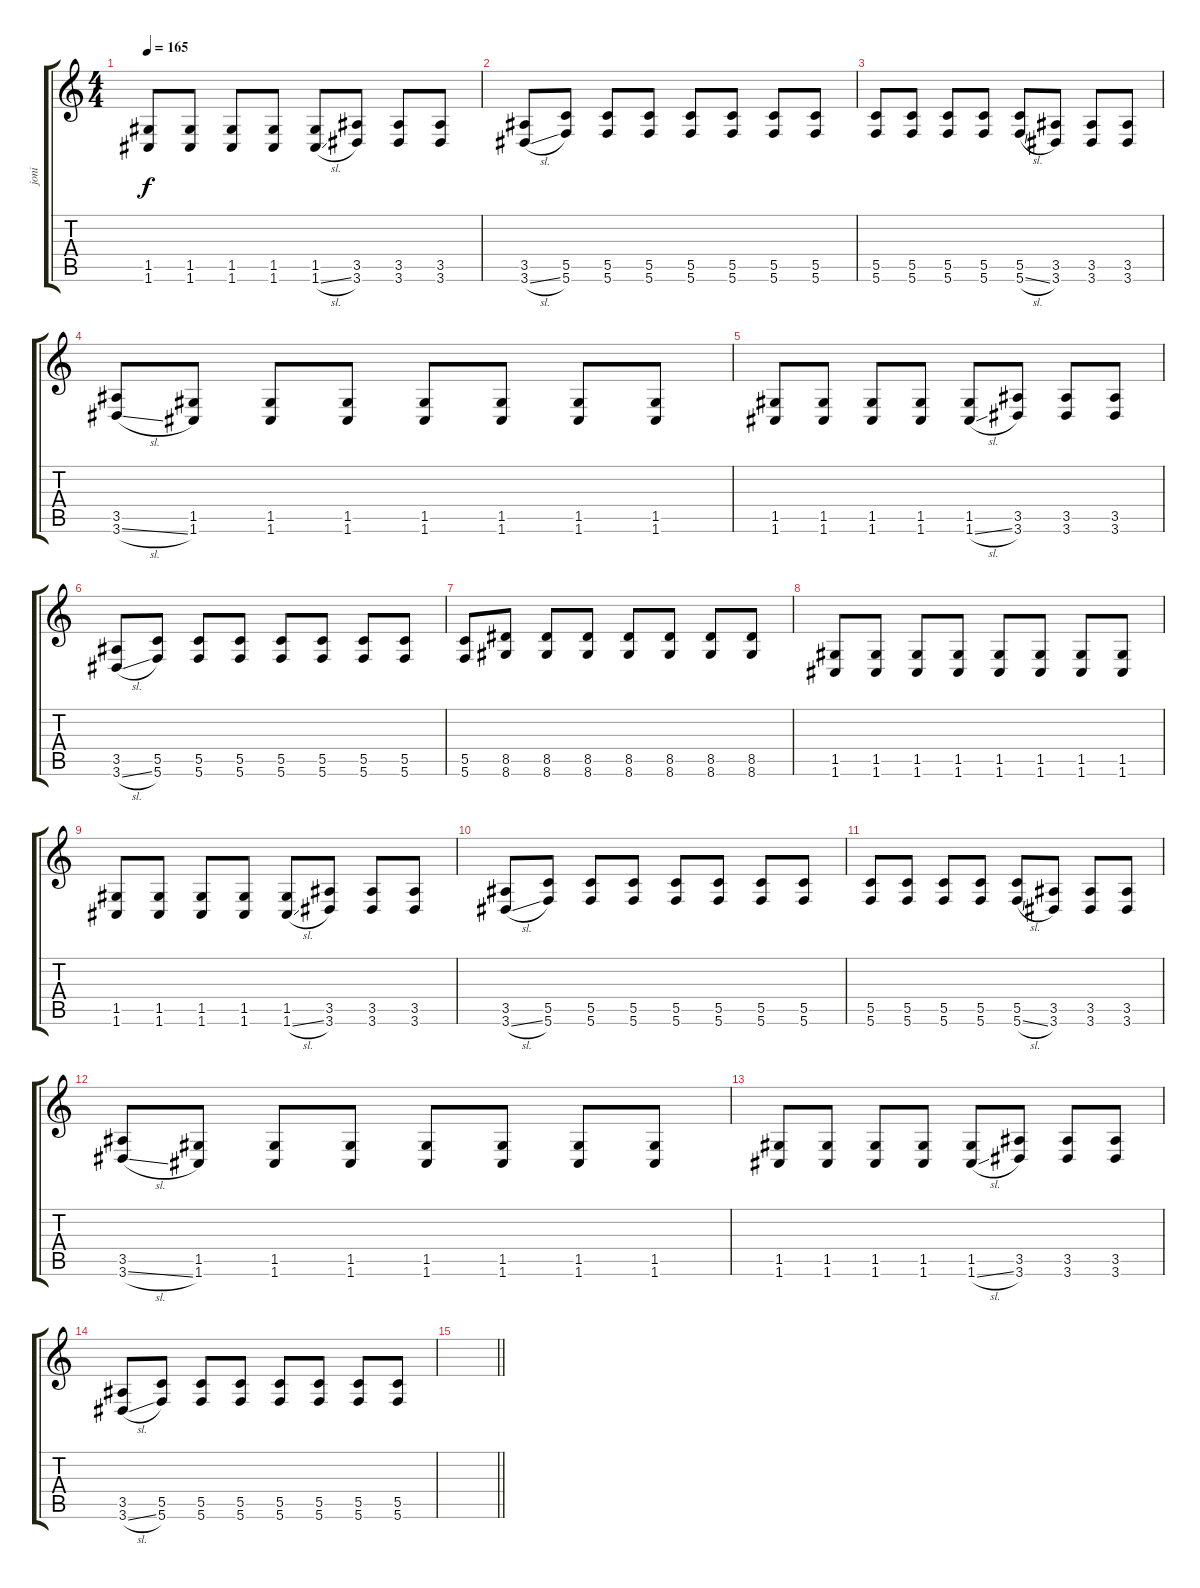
\track ("joni" "joni") {instrument distortionguitar}
\staff {score tabs}
\tuning (D4 A3 F3 C3 G2 C2) {hide}
\ts (4 4)
\tempo 165
\clef g2
\ks c
(1.5 1.6).8{dy f} (1.5 1.6).8 (1.5 1.6).8 (1.5 1.6).8 (1.5 1.6{sl}).8 (3.5 3.6).8 (3.5 3.6).8 (3.5 3.6).8 |
(3.5 3.6{sl}).8 (5.5 5.6).8 (5.5 5.6).8 (5.5 5.6).8 (5.5 5.6).8 (5.5 5.6).8 (5.5 5.6).8 (5.5 5.6).8 |
(5.5 5.6).8 (5.5 5.6).8 (5.5 5.6).8 (5.5 5.6).8 (5.5 5.6{sl}).8 (3.5 3.6).8 (3.5 3.6).8 (3.5 3.6).8 |
(3.5 3.6{sl}).8 (1.5 1.6).8 (1.5 1.6).8 (1.5 1.6).8 (1.5 1.6).8 (1.5 1.6).8 (1.5 1.6).8 (1.5 1.6).8 |
(1.5 1.6).8 (1.5 1.6).8 (1.5 1.6).8 (1.5 1.6).8 (1.5 1.6{sl}).8 (3.5 3.6).8 (3.5 3.6).8 (3.5 3.6).8 |
(3.5 3.6{sl}).8 (5.5 5.6).8 (5.5 5.6).8 (5.5 5.6).8 (5.5 5.6).8 (5.5 5.6).8 (5.5 5.6).8 (5.5 5.6).8 |
(5.5 5.6).8 (8.5 8.6).8 (8.5 8.6).8 (8.5 8.6).8 (8.5 8.6).8 (8.5 8.6).8 (8.5 8.6).8 (8.5 8.6).8 |
(1.5 1.6).8 (1.5 1.6).8 (1.5 1.6).8 (1.5 1.6).8 (1.5 1.6).8 (1.5 1.6).8 (1.5 1.6).8 (1.5 1.6).8 |
(1.5 1.6).8 (1.5 1.6).8 (1.5 1.6).8 (1.5 1.6).8 (1.5 1.6{sl}).8 (3.5 3.6).8 (3.5 3.6).8 (3.5 3.6).8 |
(3.5 3.6{sl}).8 (5.5 5.6).8 (5.5 5.6).8 (5.5 5.6).8 (5.5 5.6).8 (5.5 5.6).8 (5.5 5.6).8 (5.5 5.6).8 |
(5.5 5.6).8 (5.5 5.6).8 (5.5 5.6).8 (5.5 5.6).8 (5.5 5.6{sl}).8 (3.5 3.6).8 (3.5 3.6).8 (3.5 3.6).8 |
(3.5 3.6{sl}).8 (1.5 1.6).8 (1.5 1.6).8 (1.5 1.6).8 (1.5 1.6).8 (1.5 1.6).8 (1.5 1.6).8 (1.5 1.6).8 |
(1.5 1.6).8 (1.5 1.6).8 (1.5 1.6).8 (1.5 1.6).8 (1.5 1.6{sl}).8 (3.5 3.6).8 (3.5 3.6).8 (3.5 3.6).8 |
(3.5 3.6{sl}).8 (5.5 5.6).8 (5.5 5.6).8 (5.5 5.6).8 (5.5 5.6).8 (5.5 5.6).8 (5.5 5.6).8 (5.5 5.6).8 |
\barLineRight lightlight
